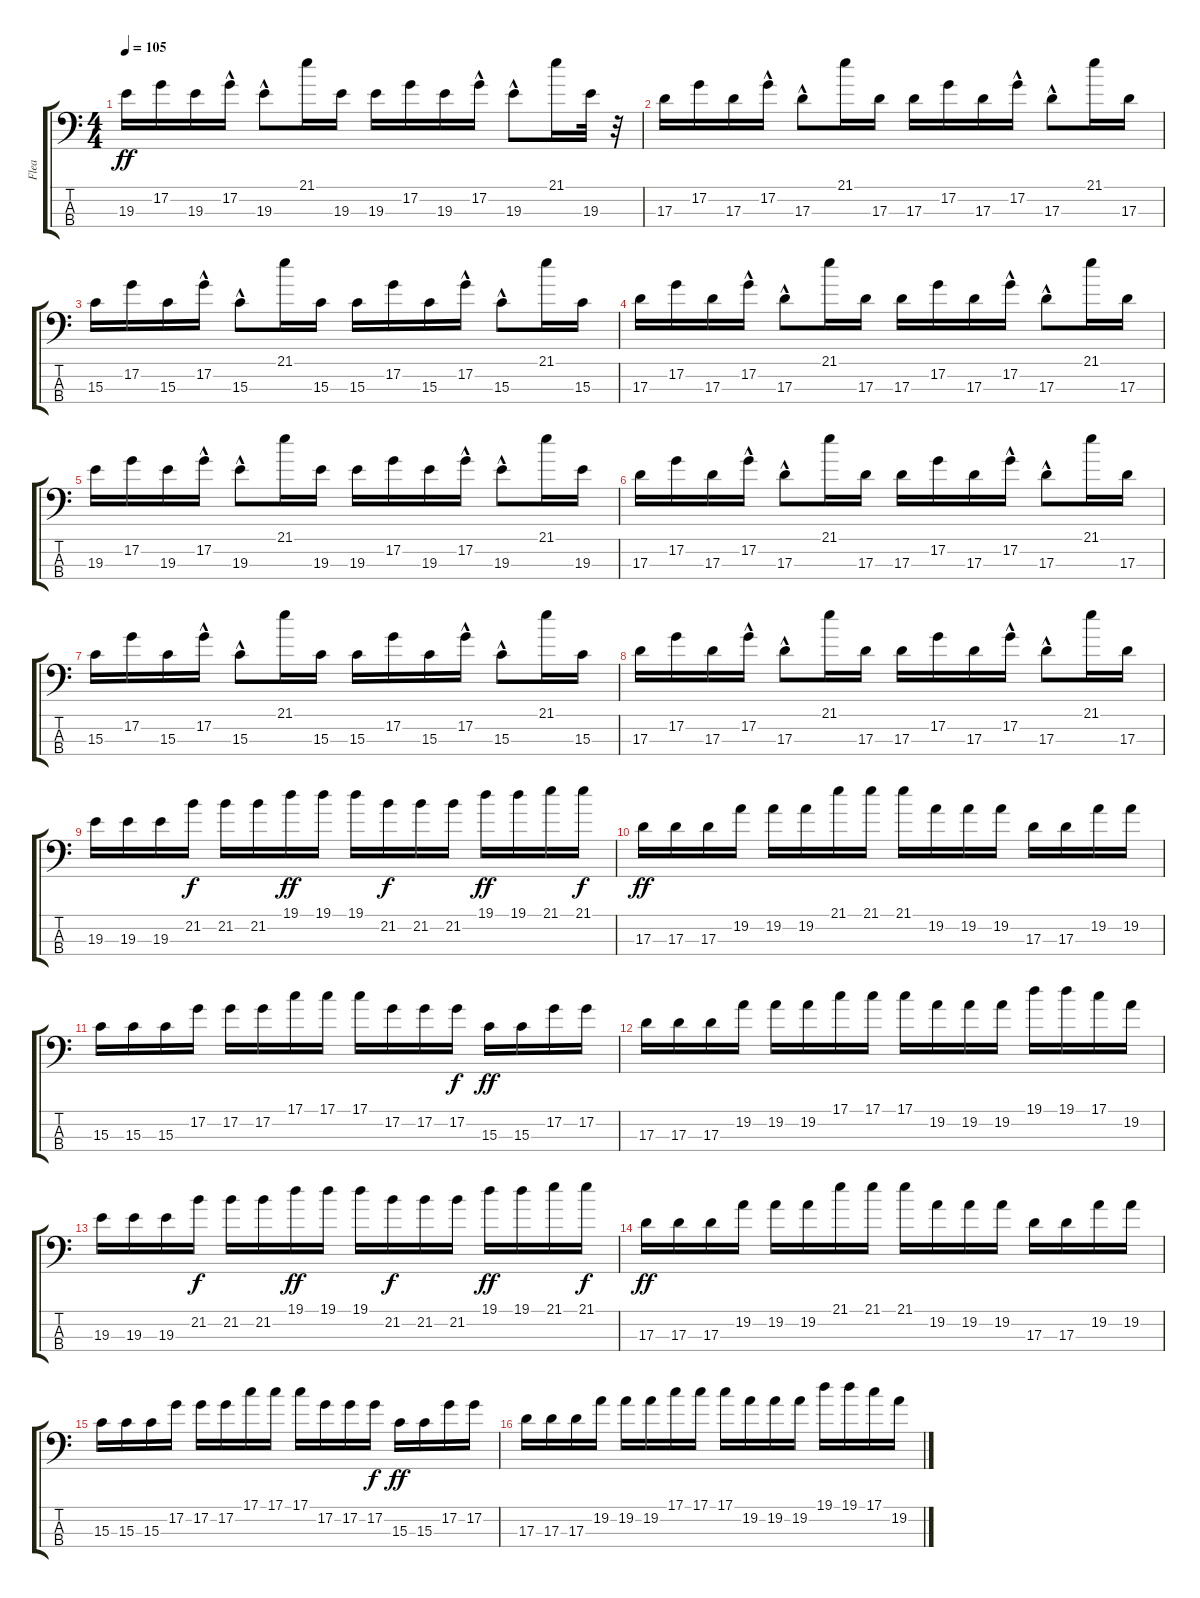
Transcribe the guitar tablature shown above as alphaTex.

\track ("Flea" "Flea") {instrument electricbassfinger}
\staff {score tabs}
\tuning (G2 D2 A1 E1) {hide}
\ts (4 4)
\tempo 105
\clef f4
\ks c
19.3.16{dy ff} 17.2.16 19.3.16 17.2{hac}.16 19.3{hac}.8 21.1.16 19.3.16 19.3.16 17.2.16 19.3.16 17.2{hac}.16 19.3{hac}.8 21.1.16 19.3.32 r.32 |
17.3.16 17.2.16 17.3.16 17.2{hac}.16 17.3{hac}.8 21.1.16 17.3.16 17.3.16 17.2.16 17.3.16 17.2{hac}.16 17.3{hac}.8 21.1.16 17.3.16 |
15.3.16 17.2.16 15.3.16 17.2{hac}.16 15.3{hac}.8 21.1.16 15.3.16 15.3.16 17.2.16 15.3.16 17.2{hac}.16 15.3{hac}.8 21.1.16 15.3.16 |
17.3.16 17.2.16 17.3.16 17.2{hac}.16 17.3{hac}.8 21.1.16 17.3.16 17.3.16 17.2.16 17.3.16 17.2{hac}.16 17.3{hac}.8 21.1.16 17.3.16 |
19.3.16 17.2.16 19.3.16 17.2{hac}.16 19.3{hac}.8 21.1.16 19.3.16 19.3.16 17.2.16 19.3.16 17.2{hac}.16 19.3{hac}.8 21.1.16 19.3.16 |
17.3.16 17.2.16 17.3.16 17.2{hac}.16 17.3{hac}.8 21.1.16 17.3.16 17.3.16 17.2.16 17.3.16 17.2{hac}.16 17.3{hac}.8 21.1.16 17.3.16 |
15.3.16 17.2.16 15.3.16 17.2{hac}.16 15.3{hac}.8 21.1.16 15.3.16 15.3.16 17.2.16 15.3.16 17.2{hac}.16 15.3{hac}.8 21.1.16 15.3.16 |
17.3.16 17.2.16 17.3.16 17.2{hac}.16 17.3{hac}.8 21.1.16 17.3.16 17.3.16 17.2.16 17.3.16 17.2{hac}.16 17.3{hac}.8 21.1.16 17.3.16 |
19.3.16 19.3.16 19.3.16 21.2.16{dy f} 21.2.16 21.2.16 19.1.16{dy ff} 19.1.16 19.1.16 21.2.16{dy f} 21.2.16 21.2.16 19.1.16{dy ff} 19.1.16 21.1.16 21.1.16{dy f} |
17.3.16{dy ff} 17.3.16 17.3.16 19.2.16 19.2.16 19.2.16 21.1.16 21.1.16 21.1.16 19.2.16 19.2.16 19.2.16 17.3.16 17.3.16 19.2.16 19.2.16 |
15.3.16 15.3.16 15.3.16 17.2.16 17.2.16 17.2.16 17.1.16 17.1.16 17.1.16 17.2.16 17.2.16 17.2.16{dy f} 15.3.16{dy ff} 15.3.16 17.2.16 17.2.16 |
17.3.16 17.3.16 17.3.16 19.2.16 19.2.16 19.2.16 17.1.16 17.1.16 17.1.16 19.2.16 19.2.16 19.2.16 19.1.16 19.1.16 17.1.16 19.2.16 |
19.3.16 19.3.16 19.3.16 21.2.16{dy f} 21.2.16 21.2.16 19.1.16{dy ff} 19.1.16 19.1.16 21.2.16{dy f} 21.2.16 21.2.16 19.1.16{dy ff} 19.1.16 21.1.16 21.1.16{dy f} |
17.3.16{dy ff} 17.3.16 17.3.16 19.2.16 19.2.16 19.2.16 21.1.16 21.1.16 21.1.16 19.2.16 19.2.16 19.2.16 17.3.16 17.3.16 19.2.16 19.2.16 |
15.3.16 15.3.16 15.3.16 17.2.16 17.2.16 17.2.16 17.1.16 17.1.16 17.1.16 17.2.16 17.2.16 17.2.16{dy f} 15.3.16{dy ff} 15.3.16 17.2.16 17.2.16 |
17.3.16 17.3.16 17.3.16 19.2.16 19.2.16 19.2.16 17.1.16 17.1.16 17.1.16 19.2.16 19.2.16 19.2.16 19.1.16 19.1.16 17.1.16 19.2.16
